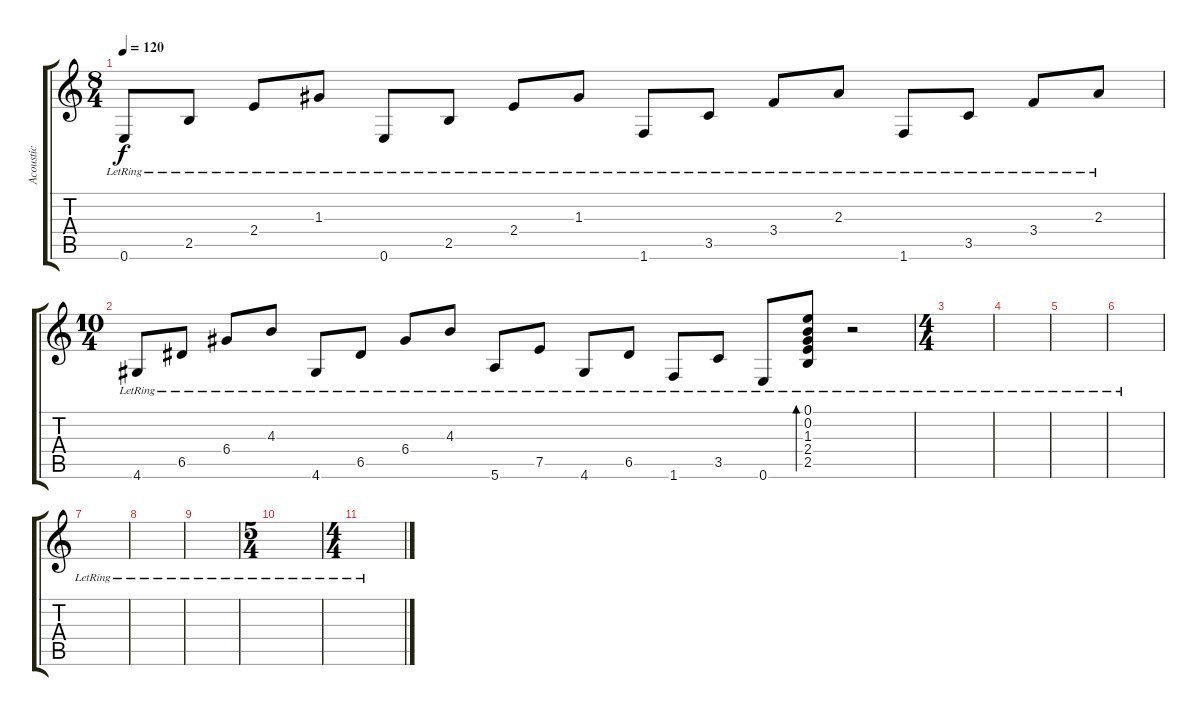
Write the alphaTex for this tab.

\track ("Acoustic" "Acoustic") {instrument acousticguitarsteel}
\staff {score tabs}
\tuning (E4 B3 G3 D3 A2 E2) {hide}
\ts (8 4)
\tempo 120
\clef g2
\ks c
0.6{lr}.8{dy f} 2.5{lr}.8 2.4{lr}.8 1.3{lr}.8 0.6{lr}.8 2.5{lr}.8 2.4{lr}.8 1.3{lr}.8 1.6{lr}.8 3.5{lr}.8 3.4{lr}.8 2.3{lr}.8 1.6{lr}.8 3.5{lr}.8 3.4{lr}.8 2.3{lr}.8 |
\ts (10 4)
4.6{lr}.8 6.5{lr}.8 6.4{lr}.8 4.3{lr}.8 4.6{lr}.8 6.5{lr}.8 6.4{lr}.8 4.3{lr}.8 5.6{lr}.8 7.5{lr}.8 4.6{lr}.8 6.5{lr}.8 1.6{lr}.8 3.5{lr}.8 0.6{lr}.8 (0.1{lr} 0.2{lr} 1.3{lr} 2.4{lr} 2.5{lr}).8{bd 240} r.2 |
\ts (4 4)
|
|
|
|
|
|
|
\ts (5 4)
|
\ts (4 4)
